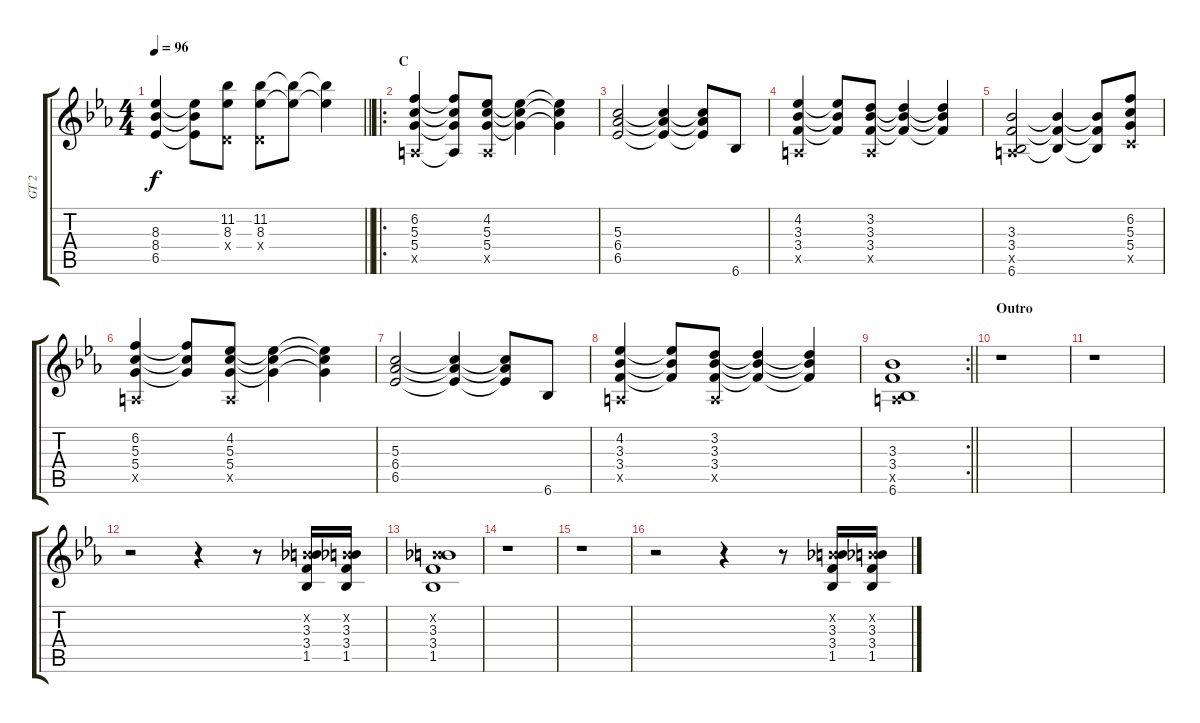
\track ("GT 2" "GT 2") {instrument electricguitarclean}
\staff {score tabs}
\tuning (E4 B3 G3 D3 A2 E2) {hide}
\ts (4 4)
\tempo 96
\clef g2
\barLineRight lightlight
\ks cminor
(8.3{t} 8.4{t} 6.5{t}).4{dy f} (8.3{t} 8.4{t} 6.5{t}).8 (11.2 8.3 0.4{x}).8 (11.2 8.3 0.4{x}).8 (11.2{t} 8.3{t}).8 (11.2{t} 8.3{t}).4 |
\ro
\section ("" "C")
(6.2 5.3 5.4 0.5{x}).4 (6.2{t} 5.3{t} 5.4{t} 0.5{t}).8 (4.2 5.3 5.4 0.5{x}).8 (4.2{t} 5.3{t} 5.4{t}).4 (4.2{t} 5.3{t} 5.4{t}).4 |
(5.3 6.4 6.5).2 (5.3{t} 6.4{t} 6.5{t}).4 (5.3{t} 6.4{t} 6.5{t}).8 6.6.8 |
(4.2 3.3 3.4 0.5{x}).4 (4.2{t} 3.3{t} 3.4{t}).8 (3.2 3.3 3.4 0.5{x}).8 (3.2{t} 3.3{t} 3.4{t}).4 (3.2{t} 3.3{t} 3.4{t}).4 |
(3.3 3.4 0.5{x} 6.6).2 (3.3{t} 3.4{t} 6.6{t}).4 (3.3{t} 3.4{t} 6.6{t}).8 (6.2 5.3 5.4 3.5{x}).8 |
(6.2 5.3 5.4 0.5{x}).4 (6.2{t} 5.3{t} 5.4{t}).8 (4.2 5.3 5.4 0.5{x}).8 (4.2{t} 5.3{t} 5.4{t}).4 (4.2{t} 5.3{t} 5.4{t}).4 |
(5.3 6.4 6.5).2 (5.3{t} 6.4{t} 6.5{t}).4 (5.3{t} 6.4{t} 6.5{t}).8 6.6.8 |
(4.2 3.3 3.4 0.5{x}).4 (4.2{t} 3.3{t} 3.4{t}).8 (3.2 3.3 3.4 0.5{x}).8 (3.2{t} 3.3{t} 3.4{t}).4 (3.2{t} 3.3{t} 3.4{t}).4 |
\rc 2
\barLineRight lightlight
(3.3 3.4 0.5{x} 6.6).1 |
\section ("" "Outro")
r.1 |
r.1 |
r.2 r.4 r.8 (0.2{x} 3.3 3.4 1.5).16 (0.2{x} 3.3 3.4 1.5).16 |
(0.2{x} 3.3 3.4 1.5).1 |
r.1 |
r.1 |
r.2 r.4 r.8 (0.2{x} 3.3 3.4 1.5).16 (0.2{x} 3.3 3.4 1.5).16
